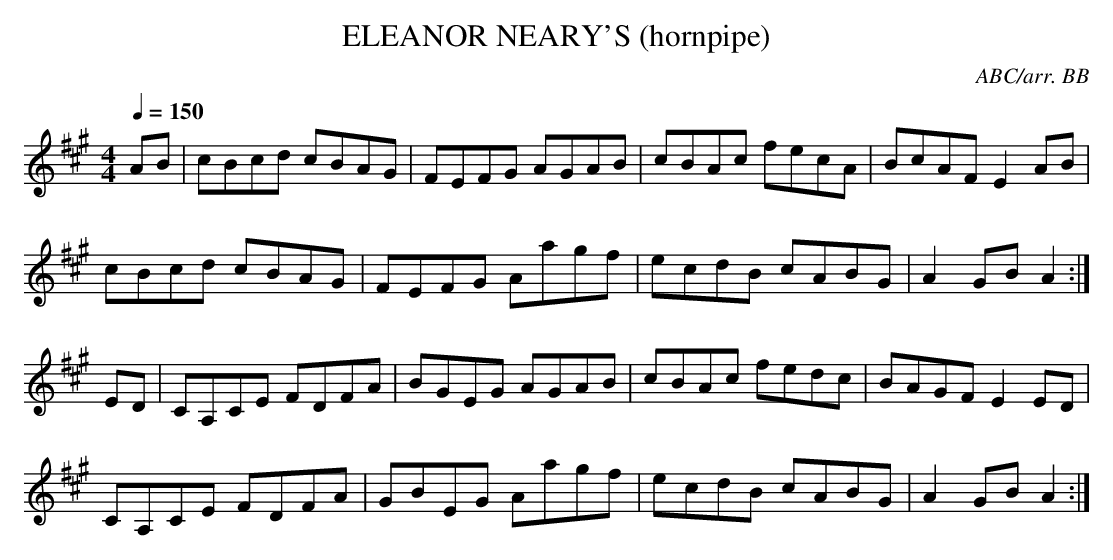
X:1
T:ELEANOR NEARY'S (hornpipe)
C:ABC/arr. BB
Q:1/4=150
M:4/4
L:1/8
K:A
AB|cBcd cBAG|FEFG AGAB|cBAc fecA|BcAF E2 AB|
cBcd cBAG|FEFG Aagf|ecdB cABG|A2 GB A2 :|
ED|CA,CE FDFA|BGEG AGAB|cBAc fedc|BAGF E2 ED|
CA,CE FDFA|GBEG Aagf|ecdB cABG|A2 GB A2 :|
